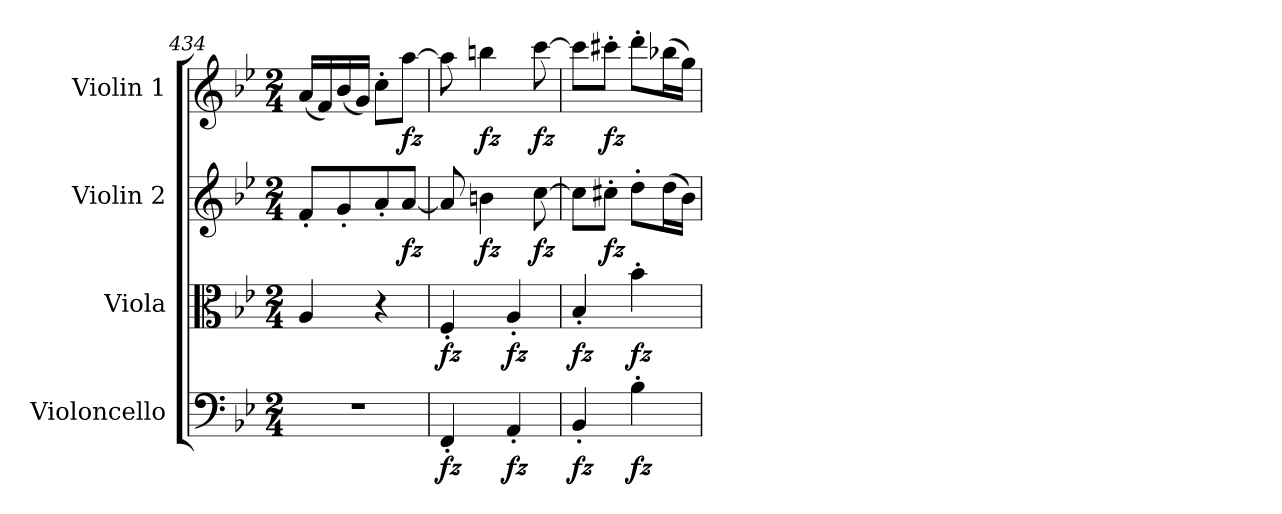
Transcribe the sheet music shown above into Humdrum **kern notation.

**kern	**dynam	**kern	**dynam	**kern	**dynam	**kern	**dynam
*part4	*part4	*part3	*part3	*part2	*part2	*part1	*part1
*staff4	*staff4	*staff3	*staff3	*staff2	*staff2	*staff1	*staff1
*I"Violoncello	*	*I"Viola	*	*I"Violin 2	*	*I"Violin 1	*
*I'Vc	*	*I'Vla	*	*I'Vln	*	*I'Vln	*
*clefF4	*	*clefC3	*	*clefG2	*	*clefG2	*
*k[b-e-]	*	*k[b-e-]	*	*k[b-e-]	*	*k[b-e-]	*
*M2/4	*	*M2/4	*	*M2/4	*	*M2/4	*
=434	=434	=434	=434	=434	=434	=434	=434
2r	.	4A/	.	8f'/L	.	(<16a/LL	.
.	.	.	.	.	.	16f/)	.
.	.	.	.	8g'/	.	(<16b-/	.
.	.	.	.	.	.	16g/JJ)	.
.	.	4r	.	8a'/	.	8cc'\L	.
!	!	!	!	!	!LO:DY:b	!	!LO:DY:b
.	.	.	.	[8a/J	fz	[8aa\J	fz
=435	=435	=435	=435	=435	=435	=435	=435
!	!LO:DY:b	!	!LO:DY:b	!	!	!	!
4FF'/	fz	4F'/	fz	8a/]	.	8aa\]	.
!	!	!	!	!	!LO:DY:b	!	!LO:DY:b
.	.	.	.	4bn\	fz	4bbn\	fz
!	!LO:DY:b	!	!LO:DY:b	!	!	!	!
4AA'/	fz	4A'/	fz	.	.	.	.
!	!	!	!	!	!LO:DY:b	!	!LO:DY:b
.	.	.	.	[8cc\	fz	[8ccc\	fz
!!LO:LB:g=z
=436	=436	=436	=436	=436	=436	=436	=436
!	!LO:DY:b	!	!LO:DY:b	!	!	!	!
4BB-'/	fz	4B-'/	fz	8cc\L]	.	8ccc\L]	.
!	!	!	!	!	!LO:DY:b	!	!LO:DY:b
.	.	.	.	8cc#X'\J	fz	8ccc#X'\J	fz
!	!LO:DY:b	!	!LO:DY:b	!	!	!	!
4B-'\	fz	4b-'\	fz	8dd'\L	.	8ddd'\L	.
.	.	.	.	(>16dd\L	.	(>16bb-X\L	.
.	.	.	.	16b-\JJ)	.	16gg\JJ)	.
=	=	=	=	=	=	=	=
*-	*-	*-	*-	*-	*-	*-	*-
